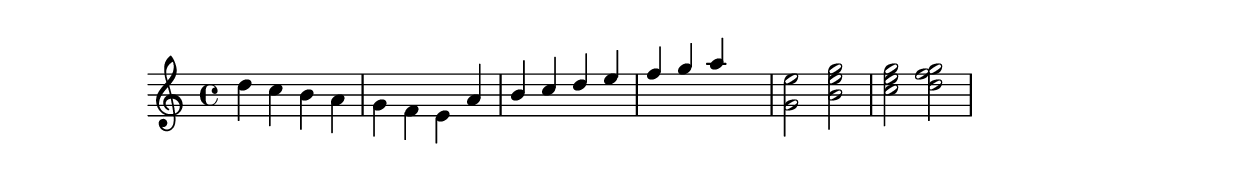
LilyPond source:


\version "2.10.0"

\header {
  
  texidoc = "If note head is `over' the center line, the stem is
 shortened.  This happens with forced stem directions, and with some
 chord configurations."

}

\layout  {
  ragged-right = ##t
}


\relative c'' {
  \stemDown d c b a g f e
  \stemNeutral
  \stemUp a b c d e f g a
  \stemNeutral
  s4 |
  
  <g, e'>2 <b e g> <c e g> <d f g>
  
} 


